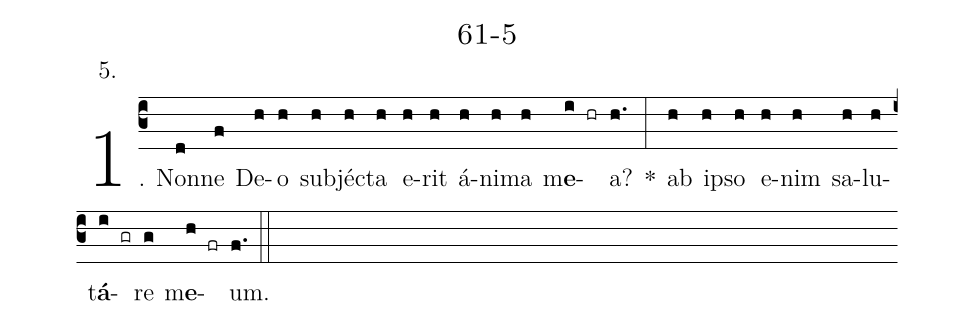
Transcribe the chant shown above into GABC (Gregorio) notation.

name: 61-5;
annotation: 5.;
%%
(c3)1. Non(d)ne(f) De(h)o(h) sub(h)jéc(h)ta(h) e(h)rit(h) á(h)ni(h)ma(h) m<b>e</b>(i hr)a?(h.) *(:) ab(h) ip(h)so(h) e(h)nim(h) sa(h)lu(h)t<b>á</b>(i gr)re(g) m<b>e</b>(h fr)um.(f.) (::)
